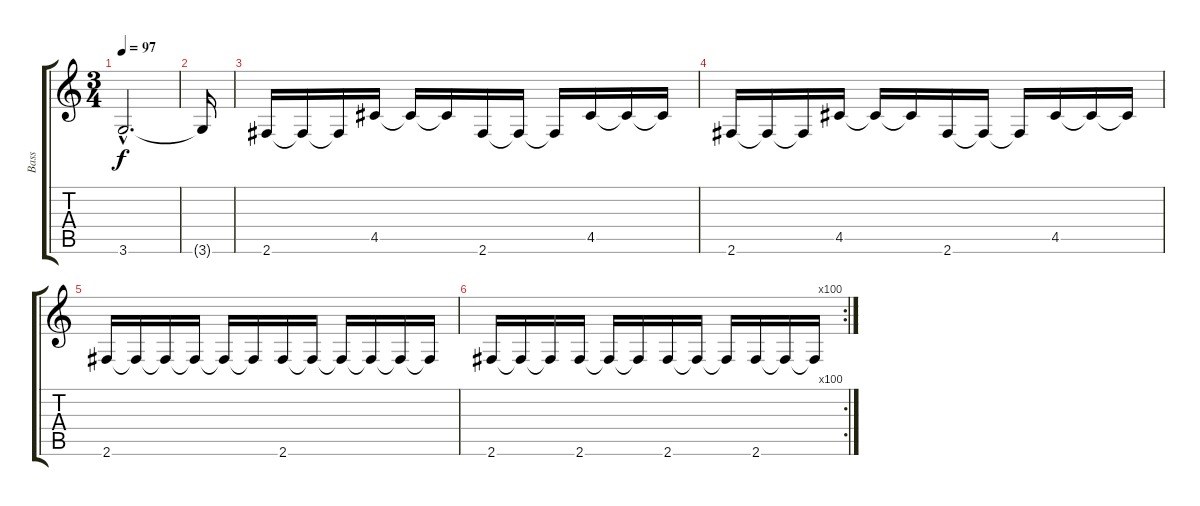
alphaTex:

\track ("Bass" "Bass") {instrument electricbassfinger}
\staff {score tabs}
\tuning (E4 B3 G3 D3 A2 E2) {hide}
\ts (3 4)
\tempo 97
\clef g2
\ks c
3.6{hac}.2{d dy f} |
3.6{t}.16 |
2.6.16 2.6{t}.16 2.6{t}.16 4.5.16 4.5{t}.16 4.5{t}.16 2.6.16 2.6{t}.16 2.6{t}.16 4.5.16 4.5{t}.16 4.5{t}.16 |
2.6.16 2.6{t}.16 2.6{t}.16 4.5.16 4.5{t}.16 4.5{t}.16 2.6.16 2.6{t}.16 2.6{t}.16 4.5.16 4.5{t}.16 4.5{t}.16 |
2.6.16 2.6{t}.16 2.6{t}.16 2.6{t}.16 2.6{t}.16 2.6{t}.16 2.6.16 2.6{t}.16 2.6{t}.16 2.6{t}.16 2.6{t}.16 2.6{t}.16 |
\rc 100
2.6.16 2.6{t}.16 2.6{t}.16 2.6.16 2.6{t}.16 2.6{t}.16 2.6.16 2.6{t}.16 2.6{t}.16 2.6.16 2.6{t}.16 2.6{t}.16
